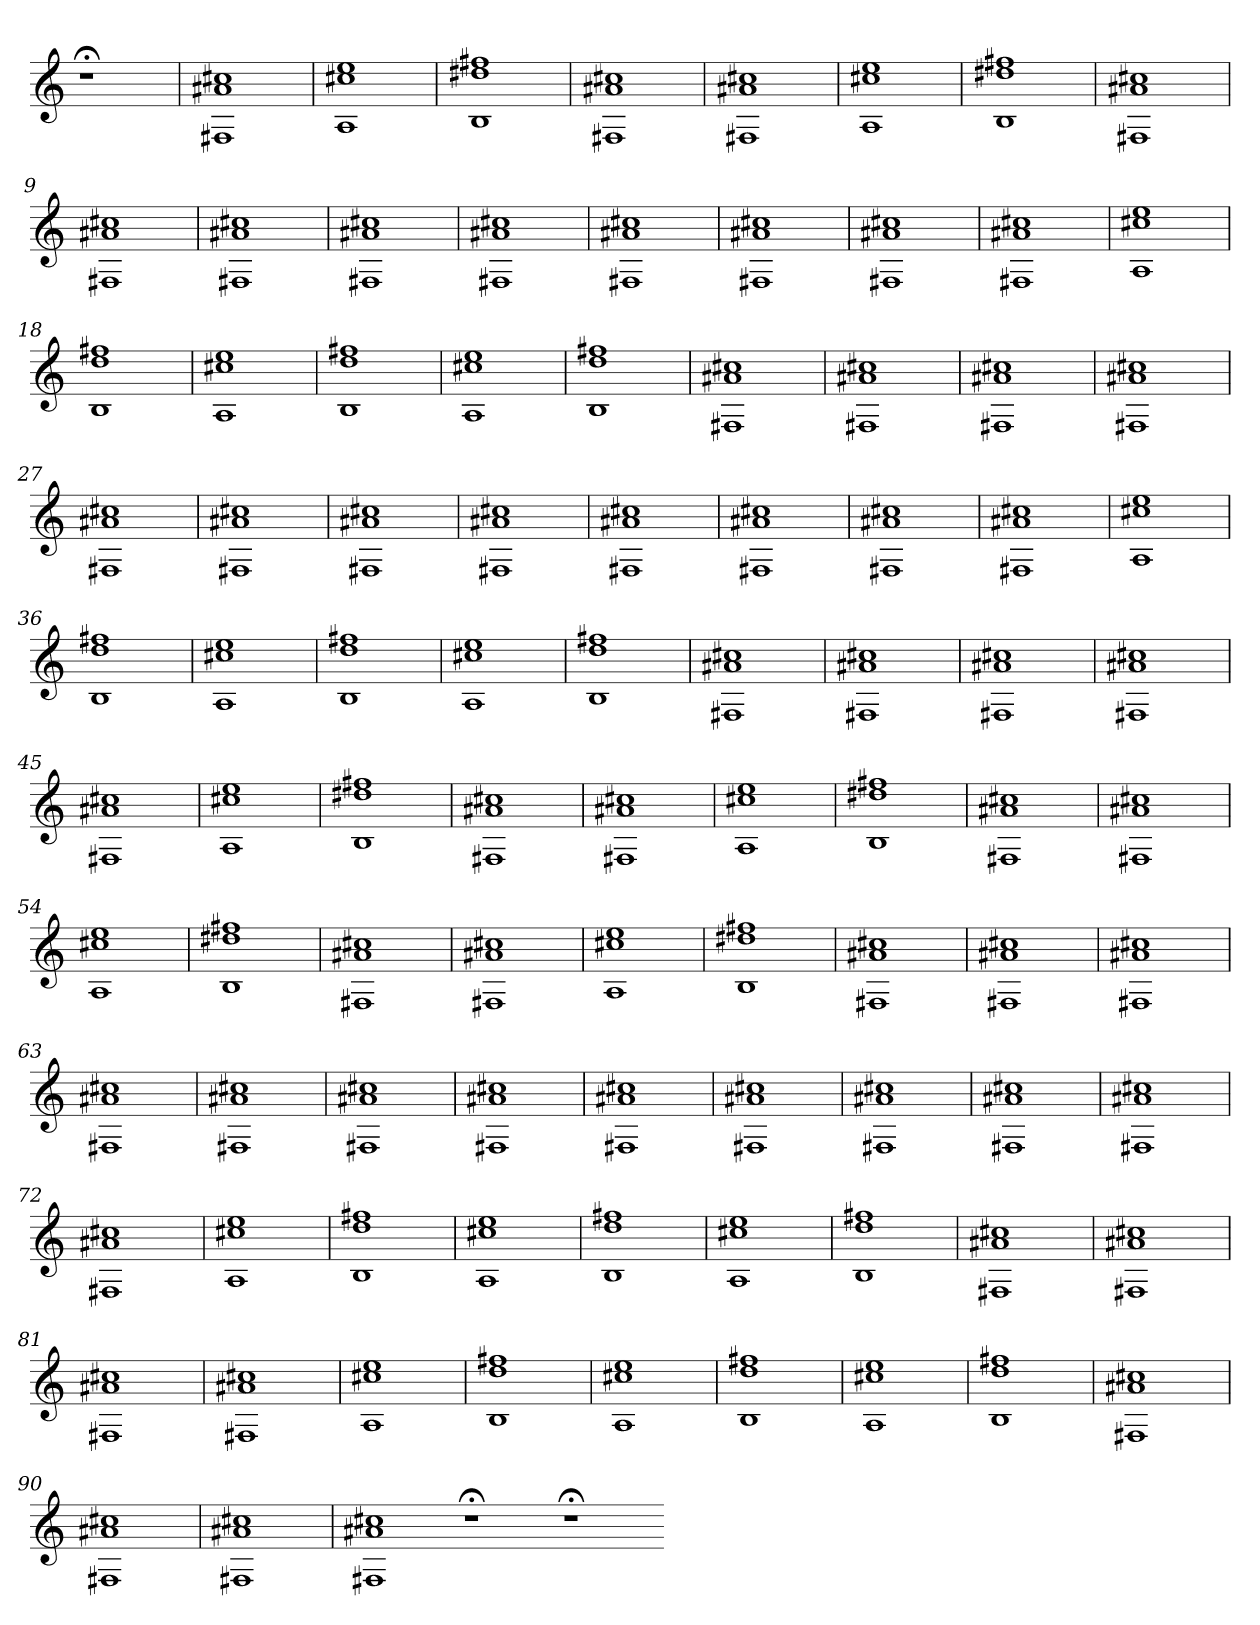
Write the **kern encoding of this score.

**kern
*part1
*staff1
=
1r;<
=1
1F#X 1a#X 1cc#X
=2
1A 1cc#X 1ee
=3
1B 1dd#X 1ff#X
=4
1F#X 1a#X 1cc#X
=5
1F#X 1a#X 1cc#X
=6
1A 1cc#X 1ee
=7
1B 1dd#X 1ff#X
=8
1F#X 1a#X 1cc#X
=9
1F#X 1a#X 1cc#X
=10
1F#X 1a#X 1cc#X
=11
1F#X 1a#X 1cc#X
=12
1F#X 1a#X 1cc#X
=13
1F#X 1a#X 1cc#X
=14
1F#X 1a#X 1cc#X
=15
1F#X 1a#X 1cc#X
=16
1F#X 1a#X 1cc#X
=17
1A 1cc#X 1ee
=18
1B 1dd 1ff#X
=19
1A 1cc#X 1ee
=20
1B 1dd 1ff#X
=21
1A 1cc#X 1ee
=22
1B 1dd 1ff#X
=23
1F#X 1a#X 1cc#X
=24
1F#X 1a#X 1cc#X
=25
1F#X 1a#X 1cc#X
=26
1F#X 1a#X 1cc#X
=27
1F#X 1a#X 1cc#X
=28
1F#X 1a#X 1cc#X
=29
1F#X 1a#X 1cc#X
=30
1F#X 1a#X 1cc#X
=31
1F#X 1a#X 1cc#X
=32
1F#X 1a#X 1cc#X
=33
1F#X 1a#X 1cc#X
=34
1F#X 1a#X 1cc#X
=35
1A 1cc#X 1ee
=36
1B 1dd 1ff#X
=37
1A 1cc#X 1ee
=38
1B 1dd 1ff#X
=39
1A 1cc#X 1ee
=40
1B 1dd 1ff#X
=41
1F#X 1a#X 1cc#X
=42
1F#X 1a#X 1cc#X
=43
1F#X 1a#X 1cc#X
=44
1F#X 1a#X 1cc#X
=45
1F#X 1a#X 1cc#X
=46
1A 1cc#X 1ee
=47
1B 1dd#X 1ff#X
=48
1F#X 1a#X 1cc#X
=49
1F#X 1a#X 1cc#X
=50
1A 1cc#X 1ee
=51
1B 1dd#X 1ff#X
=52
1F#X 1a#X 1cc#X
=53
1F#X 1a#X 1cc#X
=54
1A 1cc#X 1ee
=55
1B 1dd#X 1ff#X
=56
1F#X 1a#X 1cc#X
=57
1F#X 1a#X 1cc#X
=58
1A 1cc#X 1ee
=59
1B 1dd#X 1ff#X
=60
1F#X 1a#X 1cc#X
=61
1F#X 1a#X 1cc#X
=62
1F#X 1a#X 1cc#X
=63
1F#X 1a#X 1cc#X
=64
1F#X 1a#X 1cc#X
=65
1F#X 1a#X 1cc#X
=66
1F#X 1a#X 1cc#X
=67
1F#X 1a#X 1cc#X
=68
1F#X 1a#X 1cc#X
=69
1F#X 1a#X 1cc#X
=70
1F#X 1a#X 1cc#X
=71
1F#X 1a#X 1cc#X
=72
1F#X 1a#X 1cc#X
=73
1A 1cc#X 1ee
=74
1B 1dd 1ff#X
=75
1A 1cc#X 1ee
=76
1B 1dd 1ff#X
=77
1A 1cc#X 1ee
=78
1B 1dd 1ff#X
=79
1F#X 1a#X 1cc#X
=80
1F#X 1a#X 1cc#X
=81
1F#X 1a#X 1cc#X
=82
1F#X 1a#X 1cc#X
=83
1A 1cc#X 1ee
=84
1B 1dd 1ff#X
=85
1A 1cc#X 1ee
=86
1B 1dd 1ff#X
=87
1A 1cc#X 1ee
=88
1B 1dd 1ff#X
=89
1F#X 1a#X 1cc#X
=90
1F#X 1a#X 1cc#X
=91
1F#X 1a#X 1cc#X
=92
1F#X 1a#X 1cc#X
1r;<
1r;<
=-
*-
